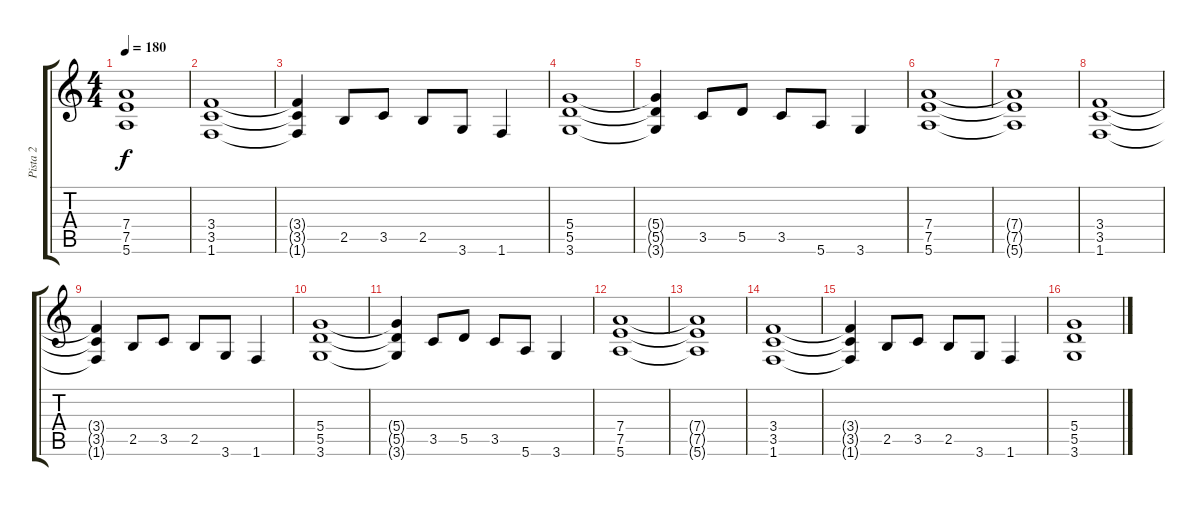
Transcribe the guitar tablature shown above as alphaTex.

\track ("Pista 2" "Pista 2") {instrument distortionguitar}
\staff {score tabs}
\tuning (E4 B3 G3 D3 A2 E2) {hide}
\ts (4 4)
\tempo 180
\clef g2
\ks c
(7.4{t} 7.5{t} 5.6{t}).1{dy f} |
(3.4 3.5 1.6).1 |
(3.4{t} 3.5{t} 1.6{t}).4 2.5.8 3.5.8 2.5.8 3.6.8 1.6.4 |
(5.4 5.5 3.6).1 |
(5.4{t} 5.5{t} 3.6{t}).4 3.5.8 5.5.8 3.5.8 5.6.8 3.6.4 |
(7.4 7.5 5.6).1 |
(7.4{t} 7.5{t} 5.6{t}).1 |
(3.4 3.5 1.6).1 |
(3.4{t} 3.5{t} 1.6{t}).4 2.5.8 3.5.8 2.5.8 3.6.8 1.6.4 |
(5.4 5.5 3.6).1 |
(5.4{t} 5.5{t} 3.6{t}).4 3.5.8 5.5.8 3.5.8 5.6.8 3.6.4 |
(7.4 7.5 5.6).1 |
(7.4{t} 7.5{t} 5.6{t}).1 |
(3.4 3.5 1.6).1 |
(3.4{t} 3.5{t} 1.6{t}).4 2.5.8 3.5.8 2.5.8 3.6.8 1.6.4 |
(5.4 5.5 3.6).1
